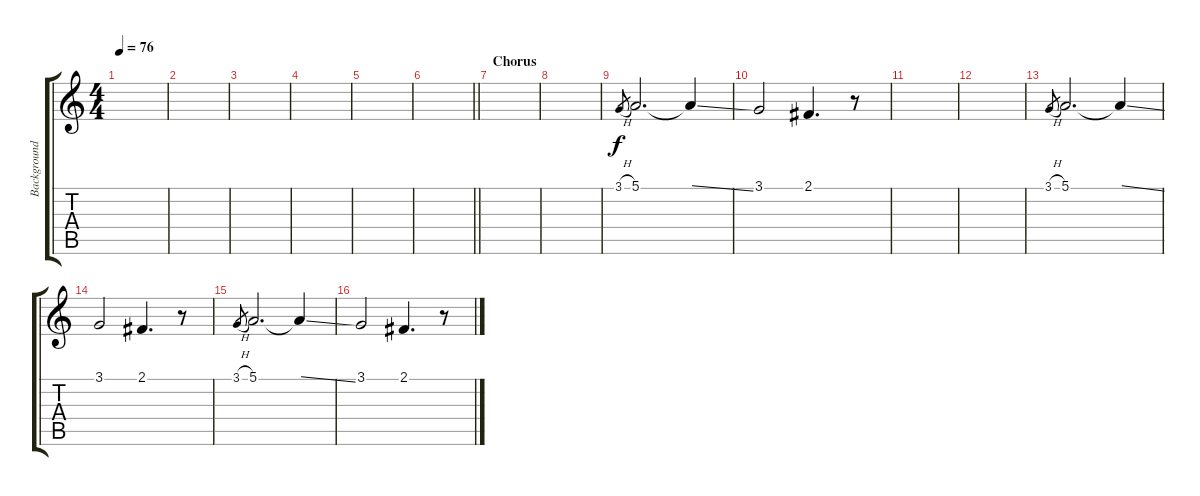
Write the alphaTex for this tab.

\track ("Background Vocals " "Background") {instrument clarinet}
\staff {score tabs}
\tuning (E4 B3 G3 D3 A2 E2) {hide}
\ts (4 4)
\tempo 76
\clef g2
\ks c
|
|
|
|
|
\barLineRight lightlight
|
\section ("" "Chorus")
|
|
3.1{h}.8{gr} 5.1.2{d} 5.1{ss t}.4 |
3.1.2 2.1.4{d} r.8 |
|
|
3.1{h}.8{gr} 5.1.2{d} 5.1{ss t}.4 |
3.1.2 2.1.4{d} r.8 |
3.1{h}.8{gr} 5.1.2{d} 5.1{ss t}.4 |
3.1.2 2.1.4{d} r.8
